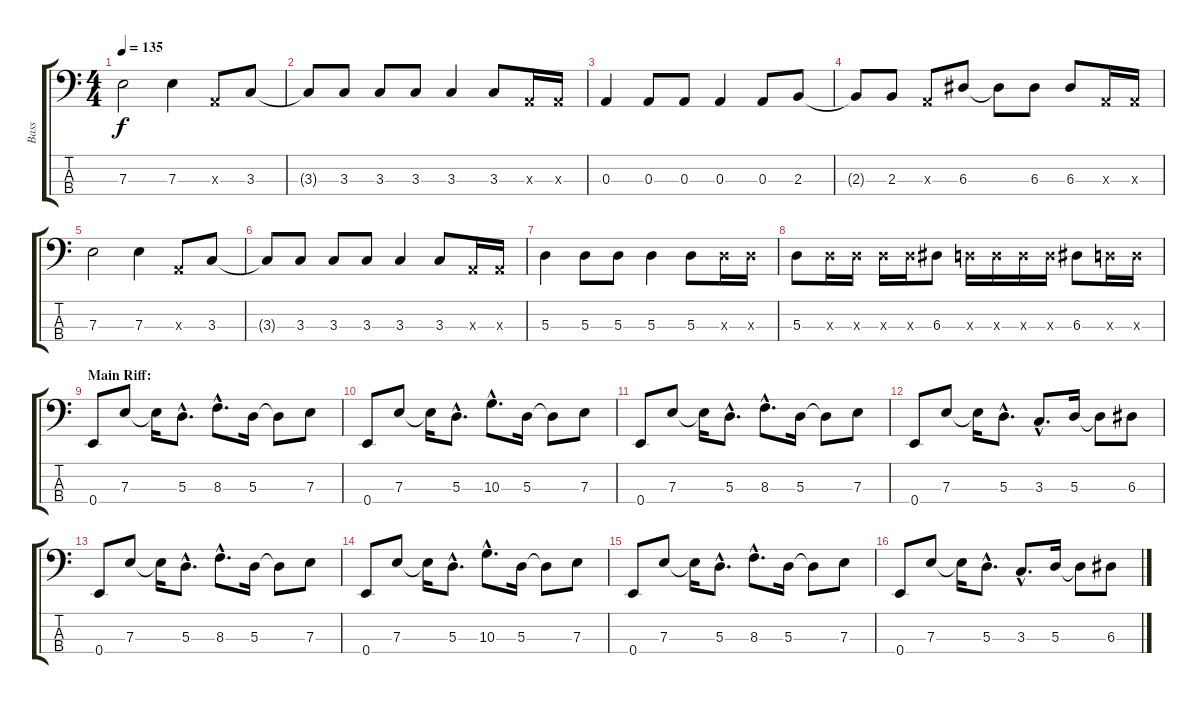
\track ("Bass" "Bass") {instrument electricbasspick}
\staff {score tabs}
\tuning (G2 D2 A1 E1) {hide}
\ts (4 4)
\tempo 135
\clef f4
\ks c
7.3.2{dy f} 7.3.4 0.3{x}.8 3.3.8 |
3.3{t}.8 3.3.8 3.3.8 3.3.8 3.3.4 3.3.8 0.3{x}.16 0.3{x}.16 |
0.3.4 0.3.8 0.3.8 0.3.4 0.3.8 2.3.8 |
2.3{t}.8 2.3.8 0.3{x}.8 6.3.8 6.3{t}.8 6.3.8 6.3.8 0.3{x}.16 0.3{x}.16 |
7.3.2 7.3.4 0.3{x}.8 3.3.8 |
3.3{t}.8 3.3.8 3.3.8 3.3.8 3.3.4 3.3.8 0.3{x}.16 0.3{x}.16 |
5.3.4 5.3.8 5.3.8 5.3.4 5.3.8 5.3{x}.16 5.3{x}.16 |
5.3.8 5.3{x}.16 5.3{x}.16 5.3{x}.16 5.3{x}.16 6.3.8 5.3{x}.16 5.3{x}.16 5.3{x}.16 5.3{x}.16 6.3.8 5.3{x}.16 5.3{x}.16 |
\section ("" "Main Riff:")
0.4.8 7.3.8 7.3{t}.16 5.3{hac}.8{d} 8.3{hac}.8{d} 5.3.16 5.3{t}.8 7.3.8 |
0.4.8 7.3.8 7.3{t}.16 5.3{hac}.8{d} 10.3{hac}.8{d} 5.3.16 5.3{t}.8 7.3.8 |
0.4.8 7.3.8 7.3{t}.16 5.3{hac}.8{d} 8.3{hac}.8{d} 5.3.16 5.3{t}.8 7.3.8 |
0.4.8 7.3.8 7.3{t}.16 5.3{hac}.8{d} 3.3{hac}.8{d} 5.3.16 5.3{t}.8 6.3.8 |
0.4.8 7.3.8 7.3{t}.16 5.3{hac}.8{d} 8.3{hac}.8{d} 5.3.16 5.3{t}.8 7.3.8 |
0.4.8 7.3.8 7.3{t}.16 5.3{hac}.8{d} 10.3{hac}.8{d} 5.3.16 5.3{t}.8 7.3.8 |
0.4.8 7.3.8 7.3{t}.16 5.3{hac}.8{d} 8.3{hac}.8{d} 5.3.16 5.3{t}.8 7.3.8 |
0.4.8 7.3.8 7.3{t}.16 5.3{hac}.8{d} 3.3{hac}.8{d} 5.3.16 5.3{t}.8 6.3.8
